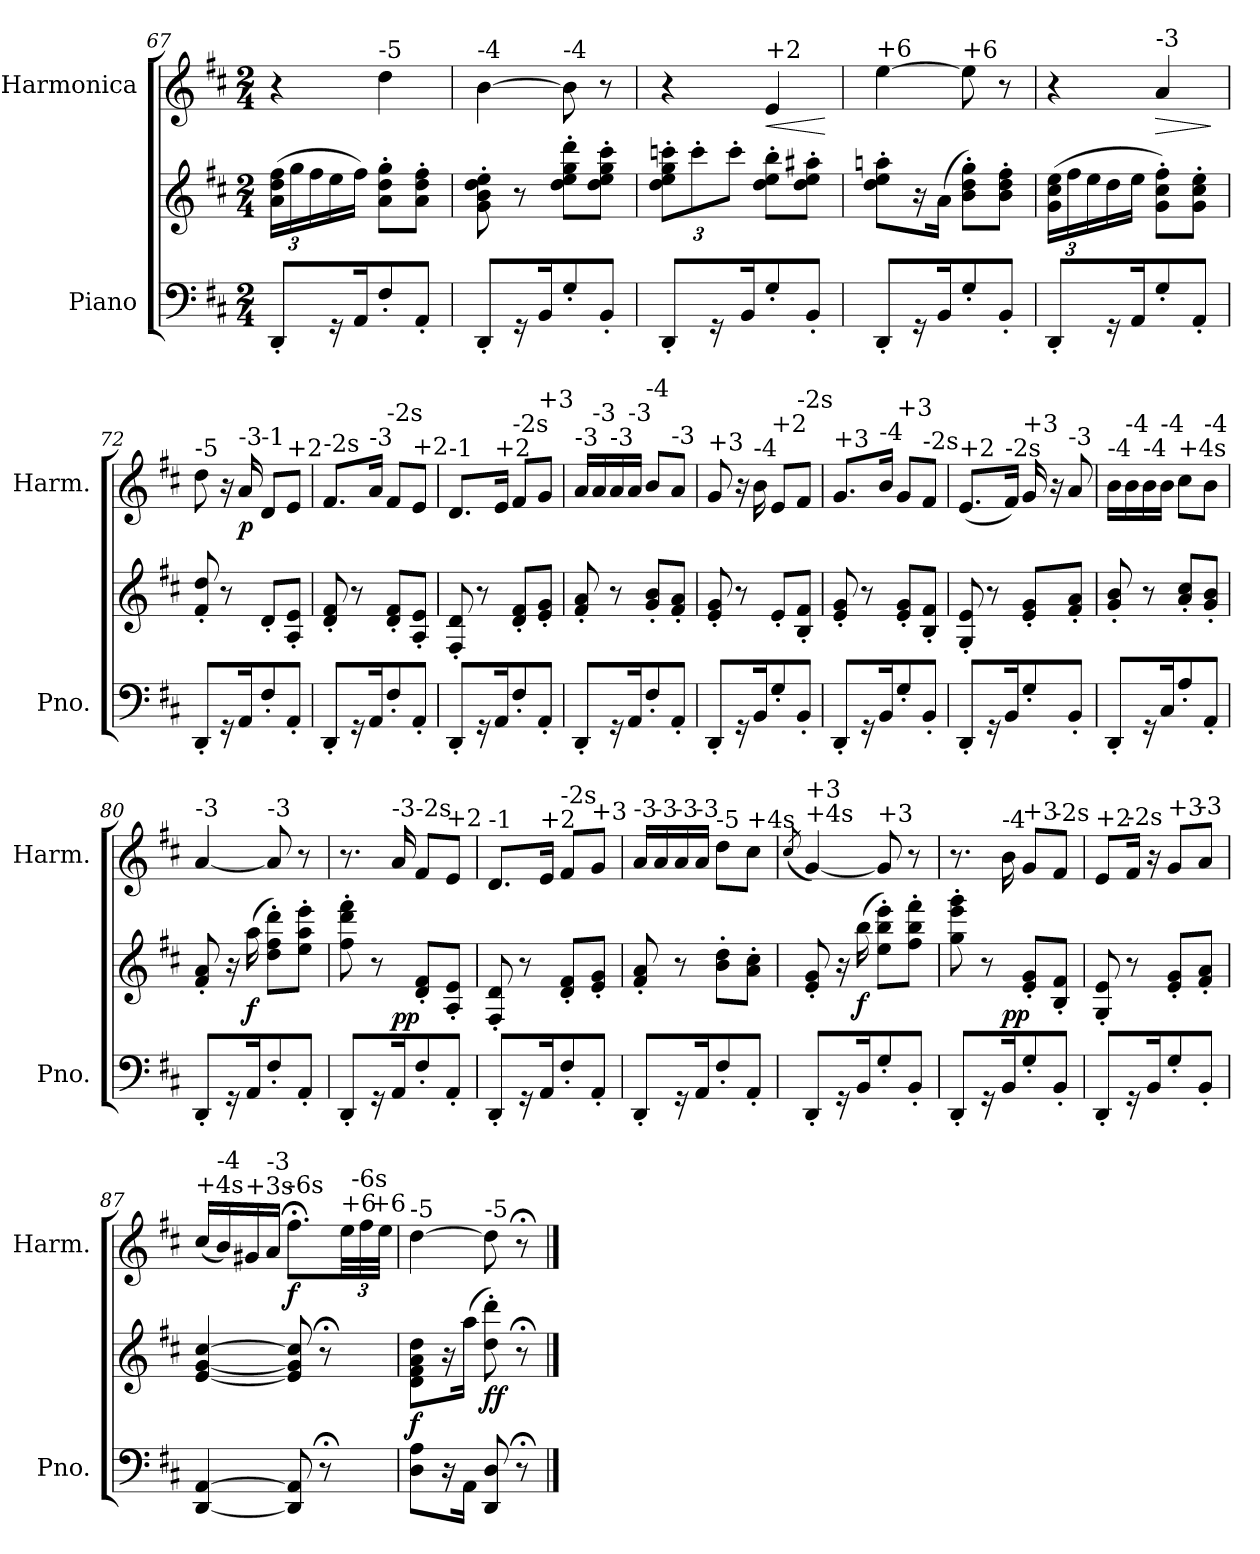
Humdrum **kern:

**kern	**kern	**dynam	**kern	**dynam
*part2	*part2	*part2	*part1	*part1
*staff3	*staff2	*staff2/3	*staff1	*staff1
*I"Piano	*	*	*I"Harmonica	*
*I'Pno.	*	*	*I'Harm.	*
!!LO:LB:g=z
*clefF4	*clefG2	*	*clefG2	*
*k[f#c#]	*k[f#c#]	*	*k[f#c#]	*
*M2/4	*M2/4	*	*M2/4	*
*	*Xbrackettup	*	*	*
=67	=67	=67	=67	=67
8DD'/L	(24a\ 24dd\ 24ff#\LL	.	4r	.
.	24gg\	.	.	.
.	24ff#\	.	.	.
16r	16ee\	.	.	.
16AA/K	16ff#\JJ)	.	.	.
!	!	!	!LO:TX:a:t=-5	!
8F#'/	8a\' 8dd\' 8gg\'L	.	4dd\	.
8AA'/J	8a\' 8dd\' 8ff#\'J	.	.	.
=68	=68	=68	=68	=68
!	!	!	!LO:TX:a:t=-4	!
8DD'/L	8g\' 8b\' 8dd\' 8ee\'	.	[4b\	.
16r	8r	.	.	.
16BB/K	.	.	.	.
!	!	!	!LO:TX:a:t=-4	!
8G'/	8dd\' 8ee\' 8gg\' 8ddd\'L	.	8b\]	.
8BB'/J	8dd\' 8ee\' 8gg\' 8ccc#\'J	.	8r	.
=69	=69	=69	=69	=69
8DD'/L	12dd\' 12ee\' 12gg\' 12cccn\'L	.	4r	.
.	12ccc'\	.	.	.
16r	.	.	.	.
.	12ccc'\J	.	.	.
16BB/K	.	.	.	.
!	!	!	!LO:TX:a:t=+2	!
!	!	!	!	!LO:HP:b
8G'/	8dd\' 8ee\' 8bb\'L	.	4e/	<
8BB'/J	8dd\' 8ee\' 8aa#X\'J	.	.	.
.	.	.	.	[
!!LO:PB:g=z
=70	=70	=70	=70	=70
!	!	!	!LO:TX:a:t=+6	!
8DD'/L	8dd\' 8ee\' 8aan\'L	.	[4ee\	.
16r	16r	.	.	.
16BB/K	(16a\Jk	.	.	.
!	!	!	!LO:TX:a:t=+6	!
8G'/	8b\' 8dd\' 8gg\'L)	.	8ee\]	.
8BB'/J	8b\' 8dd\' 8ff#\'J	.	8r	.
=71	=71	=71	=71	=71
8DD'/L	(24g\ 24cc#\ 24ee\LL	.	4r	.
.	24ff#\	.	.	.
.	24ee\	.	.	.
16r	16dd\	.	.	.
16AA/K	16ee\JJ	.	.	.
!	!	!	!LO:TX:a:t=-3	!
!	!	!	!	!LO:HP:b
8G'/	8g\' 8cc#\' 8ff#\'L)	.	4a/	>
8AA'/J	8g\' 8cc#\' 8ee\'J	.	.	.
.	.	.	.	]
=72	=72	=72	=72	=72
!	!	!	!LO:TX:a:t=-5	!
8DD'/L	8f#/' 8dd/'	.	8dd\	.
16r	8r	.	16r	.
!	!	!	!LO:TX:a:t=-3	!
!	!	!	!	!LO:DY:b
16AA/K	.	.	16a/	p
!	!	!	!LO:TX:a:t=-1	!
8F#'/	8d'/L	.	8d/L	.
!	!	!	!LO:TX:a:t=+2	!
8AA'/J	8A/' 8e/'J	.	8e/J	.
!!LO:LB:g=z
=73	=73	=73	=73	=73
!	!	!	!LO:TX:a:t=-2s	!
8DD'/L	8d/' 8f#/'	.	8.f#/L	.
16r	8r	.	.	.
!	!	!	!LO:TX:a:t=-3	!
16AA/K	.	.	16a/Jk	.
!	!	!	!LO:TX:a:t=-2s	!
8F#'/	8d/' 8f#/'L	.	8f#/L	.
!	!	!	!LO:TX:a:t=+2	!
8AA'/J	8A/' 8e/'J	.	8e/J	.
=74	=74	=74	=74	=74
!	!	!	!LO:TX:a:t=-1	!
8DD'/L	8F#/' 8d/'	.	8.d/L	.
16r	8r	.	.	.
!	!	!	!LO:TX:a:t=+2	!
16AA/K	.	.	16e/Jk	.
!	!	!	!LO:TX:a:t=-2s	!
8F#'/	8d/' 8f#/'L	.	8f#/L	.
!	!	!	!LO:TX:a:t=+3	!
8AA'/J	8e/' 8g/'J	.	8g/J	.
=75	=75	=75	=75	=75
!	!	!	!LO:TX:a:t=-3	!
8DD'/L	8f#/' 8a/'	.	16a/LL	.
!	!	!	!LO:TX:a:t=-3	!
.	.	.	16a/	.
!	!	!	!LO:TX:a:t=-3	!
16r	8r	.	16a/	.
!	!	!	!LO:TX:a:t=-3	!
16AA/K	.	.	16a/JJ	.
!	!	!	!LO:TX:a:t=-4	!
8F#'/	8g/' 8b/'L	.	8b/L	.
!	!	!	!LO:TX:a:t=-3	!
8AA'/J	8f#/' 8a/'J	.	8a/J	.
!!LO:LB:g=z
=76	=76	=76	=76	=76
!	!	!	!LO:TX:a:t=+3	!
8DD'/L	8e/' 8g/'	.	8g/	.
16r	8r	.	16r	.
!	!	!	!LO:TX:a:t=-4	!
16BB/K	.	.	16b\	.
!	!	!	!LO:TX:a:t=+2	!
8G'/	8e'/L	.	8e/L	.
!	!	!	!LO:TX:a:t=-2s	!
8BB'/J	8B/' 8f#/'J	.	8f#/J	.
=77	=77	=77	=77	=77
!	!	!	!LO:TX:a:t=+3	!
8DD'/L	8e/' 8g/'	.	8.g/L	.
16r	8r	.	.	.
!	!	!	!LO:TX:a:t=-4	!
16BB/K	.	.	16b/Jk	.
!	!	!	!LO:TX:a:t=+3	!
8G'/	8e/' 8g/'L	.	8g/L	.
!	!	!	!LO:TX:a:t=-2s	!
8BB'/J	8B/' 8f#/'J	.	8f#/J	.
=78	=78	=78	=78	=78
!	!	!	!LO:TX:a:t=+2	!
8DD'/L	8G/' 8e/'	.	(8.e/L	.
16r	8r	.	.	.
!	!	!	!LO:TX:a:t=-2s	!
16BB/K	.	.	16f#/Jk)	.
!	!	!	!LO:TX:a:t=+3	!
8G'/	8e/' 8g/'L	.	16g/	.
.	.	.	16r	.
!	!	!	!LO:TX:a:t=-3	!
8BB'/J	8f#/' 8a/'J	.	8a/	.
!!LO:LB:g=z
=79	=79	=79	=79	=79
!	!	!	!LO:TX:a:t=-4	!
8DD'/L	8g/' 8b/'	.	16b\LL	.
!	!	!	!LO:TX:a:t=-4	!
.	.	.	16b\	.
!	!	!	!LO:TX:a:t=-4	!
16r	8r	.	16b\	.
!	!	!	!LO:TX:a:t=-4	!
16C#/K	.	.	16b\JJ	.
!	!	!	!LO:TX:a:t=+4s	!
8A'/	8a/' 8cc#/'L	.	8cc#\L	.
!	!	!	!LO:TX:a:t=-4	!
8AA'/J	8g/' 8b/'J	.	8b\J	.
=80	=80	=80	=80	=80
!	!	!	!LO:TX:a:t=-3	!
8DD'/L	8f#/' 8a/'	.	[4a/	.
16r	16r	.	.	.
!	!	!LO:DY:b	!	!
16AA/K	(16aa\	f	.	.
!	!	!	!LO:TX:a:t=-3	!
8F#'/	8dd\' 8ff#\' 8ddd\'L)	.	8a/]	.
8AA'/J	8ee\' 8aa\' 8eee\'J	.	8r	.
=81	=81	=81	=81	=81
8DD'/L	8ff#\' 8ddd\' 8fff#\'	.	8.r	.
16r	8r	.	.	.
!	!	!	!LO:TX:a:t=-3	!
!	!	!LO:DY:a=2	!	!
16AA/K	.	pp	16a/	.
!	!	!	!LO:TX:a:t=-2s	!
8F#'/	8d/' 8f#/'L	.	8f#/L	.
!	!	!	!LO:TX:a:t=+2	!
8AA'/J	8A/' 8e/'J	.	8e/J	.
!!LO:PB:g=z
=82	=82	=82	=82	=82
!	!	!	!LO:TX:a:t=-1	!
8DD'/L	8F#/' 8d/'	.	8.d/L	.
16r	8r	.	.	.
!	!	!	!LO:TX:a:t=+2	!
16AA/K	.	.	16e/Jk	.
!	!	!	!LO:TX:a:t=-2s	!
8F#'/	8d/' 8f#/'L	.	8f#/L	.
!	!	!	!LO:TX:a:t=+3	!
8AA'/J	8e/' 8g/'J	.	8g/J	.
=83	=83	=83	=83	=83
!	!	!	!LO:TX:a:t=-3	!
8DD'/L	8f#/' 8a/'	.	16a/LL	.
!	!	!	!LO:TX:a:t=-3	!
.	.	.	16a/	.
!	!	!	!LO:TX:a:t=-3	!
16r	8r	.	16a/	.
!	!	!	!LO:TX:a:t=-3	!
16AA/K	.	.	16a/JJ	.
!	!	!	!LO:TX:a:t=-5	!
8F#'/	8b\' 8dd\'L	.	8dd\L	.
!	!	!	!LO:TX:a:t=+4s	!
8AA'/J	8a\' 8cc#\'J	.	8cc#\J	.
=84	=84	=84	=84	=84
.	.	.	(8qcc#/	.
!	!	!	!LO:TX:a:t=+4s	!
!	!	!	!LO:TX:a:t=+3	!
8DD'/L	8e/' 8g/'	.	[4g/)	.
16r	16r	.	.	.
!	!	!LO:DY:b	!	!
16BB/K	(16bb\	f	.	.
!	!	!	!LO:TX:a:t=+3	!
8G'/	8ee\' 8bb\' 8eee\'L)	.	8g/]	.
8BB'/J	8ff#\' 8bb\' 8fff#\'J	.	8r	.
!!LO:LB:g=z
=85	=85	=85	=85	=85
8DD'/L	8gg\' 8eee\' 8ggg\'	.	8.r	.
16r	8r	.	.	.
!	!	!	!LO:TX:a:t=-4	!
!	!	!LO:DY:a=2	!	!
16BB/K	.	pp	16b\	.
!	!	!	!LO:TX:a:t=+3	!
8G'/	8e/' 8g/'L	.	8g/L	.
!	!	!	!LO:TX:a:t=-2s	!
8BB'/J	8B/' 8f#/'J	.	8f#/J	.
=86	=86	=86	=86	=86
!	!	!	!LO:TX:a:t=+2	!
8DD'/L	8G/' 8e/'	.	8e/L	.
!	!	!	!LO:TX:a:t=-2s	!
!	!	!	!	!LO:DY:b
16r	8r	.	16f#/Jk	other-dynamics
!	!	!LO:DY:b=2	!	!
16BB/K	.	other-dynamics	16r	.
!	!	!	!LO:TX:a:t=+3	!
8G'/	8e/' 8g/'L	.	8g/L	.
!	!	!	!LO:TX:a:t=-3	!
8BB'/J	8f#/' 8a/'J	.	8a/J	.
=87	=87	=87	=87	=87
!	!	!	!LO:TX:a:t=+4s	!
[4DD/ [4AA/	[4e/ [4g/ [4cc#/	.	(16cc#/LL	.
!	!	!	!LO:TX:a:t=-4	!
.	.	.	16b/)	.
!	!	!	!LO:TX:a:t=+3s	!
.	.	.	16g#X/	.
!	!	!	!LO:TX:a:t=-3	!
.	.	.	16a/JJ	.
!	!	!	!LO:TX:a:t=-6s	!
!	!	!	!	!LO:DY:b
8DD/] 8AA/]	8e/] 8g/] 8cc#/]	.	8.ff#;<\L	f
8r;<	8r;<	.	.	.
*	*	*	*Xbrackettup	*
!	!	!	!LO:TX:a:t=+6	!
.	.	.	48ee\LL	.
!	!	!	!LO:TX:a:t=-6s	!
.	.	.	48ff#\	.
!	!	!	!LO:TX:a:t=+6	!
.	.	.	48ee\JJJ	.
!!LO:LB:g=z
=88	=88	=88	=88	=88
!	!	!	!LO:TX:a:t=-5	!
!	!	!LO:DY:b	!	!
8D\ 8A\L	8d\ 8f#\ 8a\ 8dd\L	f	[4dd\	.
16r	16r	.	.	.
16AA\Jk	(16aa\Jk	.	.	.
!	!	!	!LO:TX:a:t=-5	!
!	!	!LO:DY:b	!	!
8DD/ 8D/	8dd\' 8ddd\')	ff	8dd\]	.
8r;<	8r;<	.	8r;<	.
==	==	==	==	==
*-	*-	*-	*-	*-
